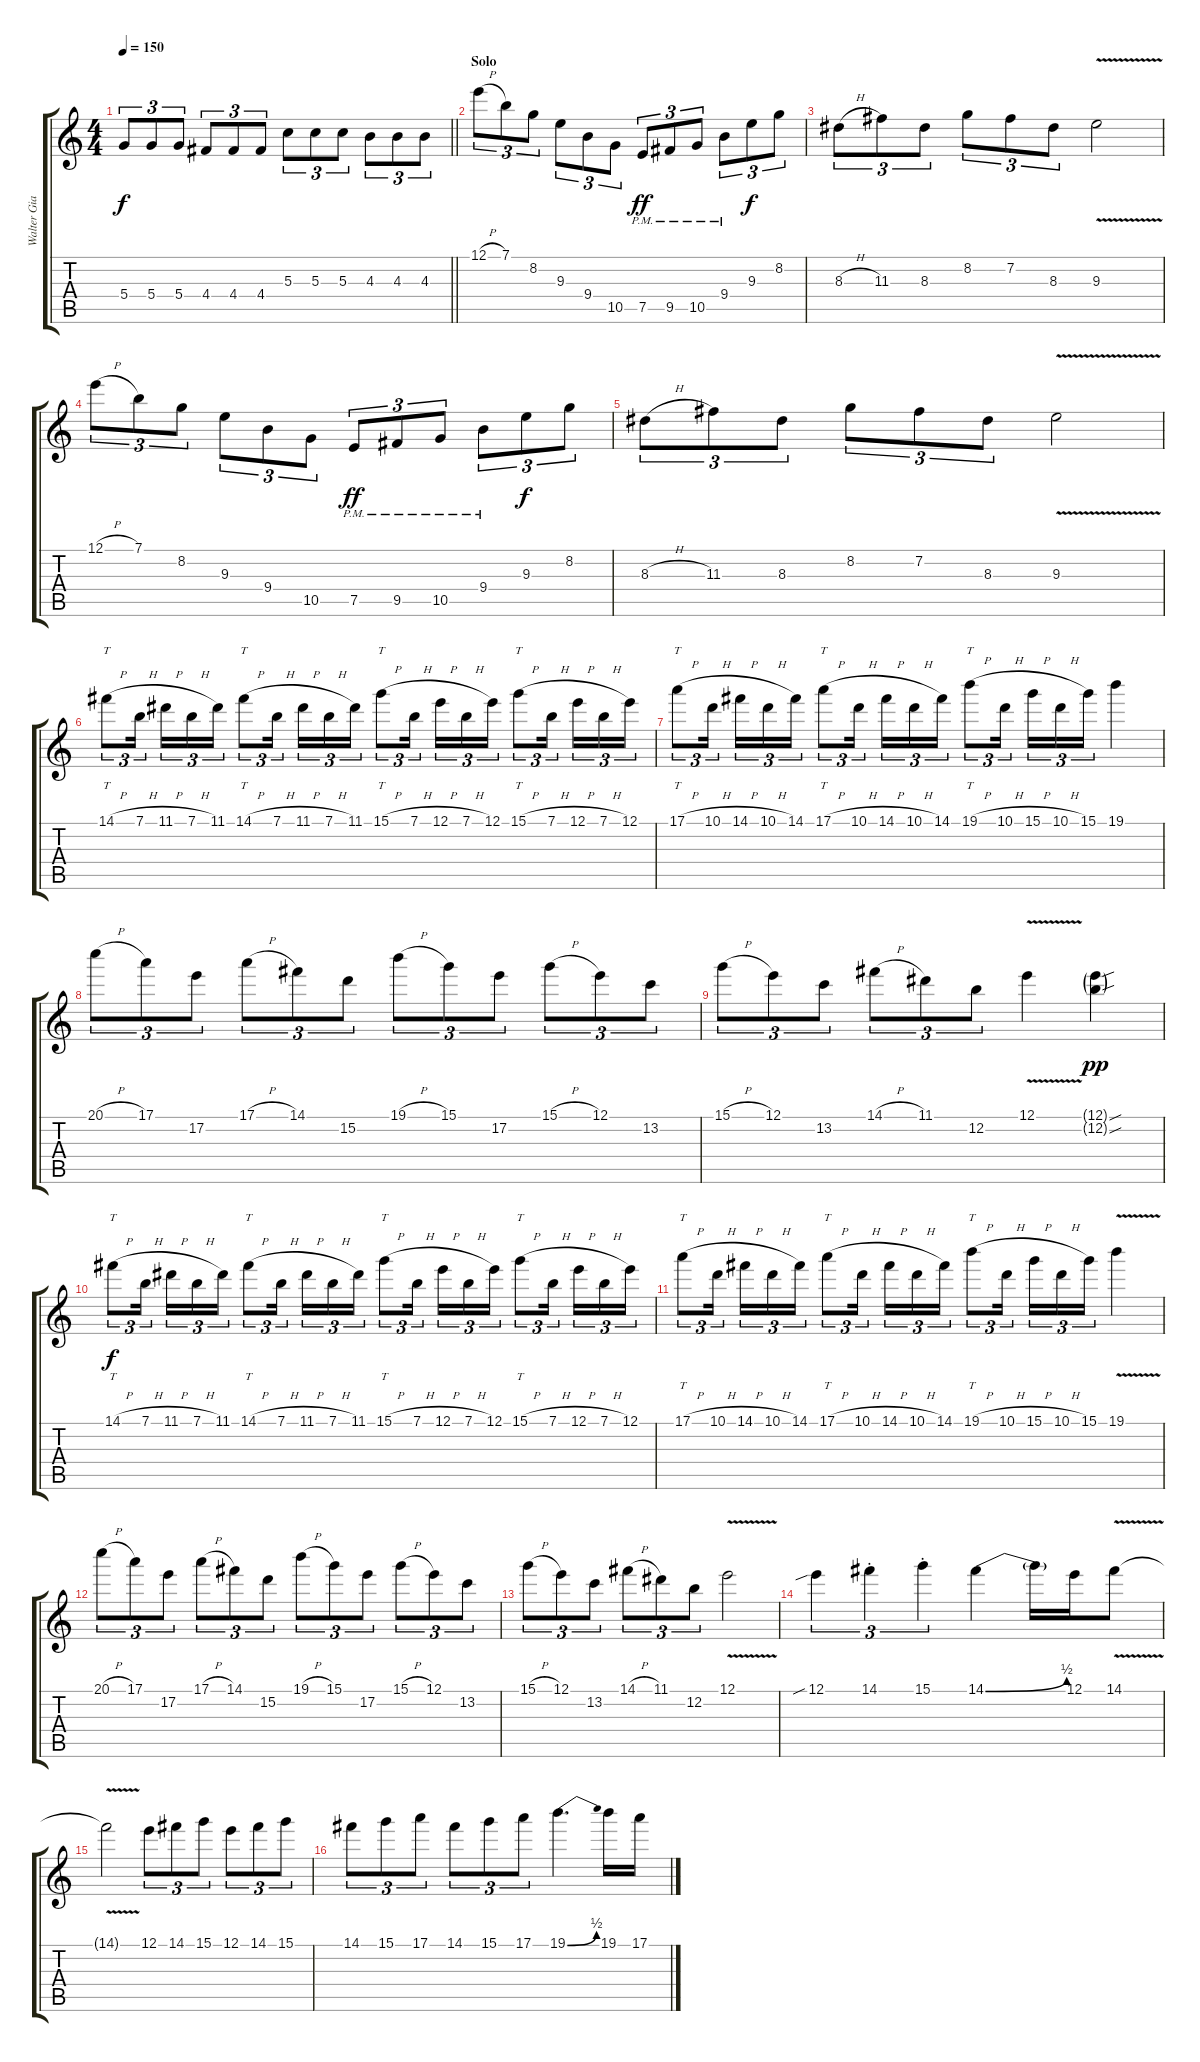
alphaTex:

\track ("Walter Giardino" "Walter Gia") {instrument distortionguitar}
\staff {score tabs}
\tuning (E4 B3 G3 D3 A2 E2) {hide}
\ts (4 4)
\tempo 150
\clef g2
\barLineRight lightlight
\ks c
5.4.8{tu (3 2) dy f} 5.4.8{tu (3 2)} 5.4.8{tu (3 2)} 4.4.8{tu (3 2)} 4.4.8{tu (3 2)} 4.4.8{tu (3 2)} 5.3.8{tu (3 2)} 5.3.8{tu (3 2)} 5.3.8{tu (3 2)} 4.3.8{tu (3 2)} 4.3.8{tu (3 2)} 4.3.8{tu (3 2)} |
\section ("" "Solo")
12.1{h}.8{tu (3 2)} 7.1.8{tu (3 2)} 8.2.8{tu (3 2)} 9.3.8{tu (3 2)} 9.4.8{tu (3 2)} 10.5.8{tu (3 2)} 7.5{pm}.8{tu (3 2) dy ff} 9.5{pm}.8{tu (3 2)} 10.5{pm}.8{tu (3 2)} 9.4{pm}.8{tu (3 2)} 9.3.8{tu (3 2) dy f} 8.2.8{tu (3 2)} |
8.3{h}.8{tu (3 2)} 11.3.8{tu (3 2)} 8.3.8{tu (3 2)} 8.2.8{tu (3 2)} 7.2.8{tu (3 2)} 8.3.8{tu (3 2)} 9.3{v}.2 |
12.1{h}.8{tu (3 2)} 7.1.8{tu (3 2)} 8.2.8{tu (3 2)} 9.3.8{tu (3 2)} 9.4.8{tu (3 2)} 10.5.8{tu (3 2)} 7.5{pm}.8{tu (3 2) dy ff} 9.5{pm}.8{tu (3 2)} 10.5{pm}.8{tu (3 2)} 9.4{pm}.8{tu (3 2)} 9.3.8{tu (3 2) dy f} 8.2.8{tu (3 2)} |
8.3{h}.8{tu (3 2)} 11.3.8{tu (3 2)} 8.3.8{tu (3 2)} 8.2.8{tu (3 2)} 7.2.8{tu (3 2)} 8.3.8{tu (3 2)} 9.3{v}.2 |
14.1{h}.8{tt tu (3 2)} 7.1{h}.16{tu (3 2) beam splitsecondary} 11.1{h}.16{tu (3 2)} 7.1{h}.16{tu (3 2)} 11.1.16{tu (3 2)} 14.1{h}.8{tt tu (3 2)} 7.1{h}.16{tu (3 2) beam splitsecondary} 11.1{h}.16{tu (3 2)} 7.1{h}.16{tu (3 2)} 11.1.16{tu (3 2)} 15.1{h}.8{tt tu (3 2)} 7.1{h}.16{tu (3 2) beam splitsecondary} 12.1{h}.16{tu (3 2)} 7.1{h}.16{tu (3 2)} 12.1.16{tu (3 2)} 15.1{h}.8{tt tu (3 2)} 7.1{h}.16{tu (3 2) beam splitsecondary} 12.1{h}.16{tu (3 2)} 7.1{h}.16{tu (3 2)} 12.1.16{tu (3 2)} |
17.1{h}.8{tt tu (3 2)} 10.1{h}.16{tu (3 2) beam splitsecondary} 14.1{h}.16{tu (3 2)} 10.1{h}.16{tu (3 2)} 14.1.16{tu (3 2)} 17.1{h}.8{tt tu (3 2)} 10.1{h}.16{tu (3 2) beam splitsecondary} 14.1{h}.16{tu (3 2)} 10.1{h}.16{tu (3 2)} 14.1.16{tu (3 2)} 19.1{h}.8{tt tu (3 2)} 10.1{h}.16{tu (3 2) beam splitsecondary} 15.1{h}.16{tu (3 2)} 10.1{h}.16{tu (3 2)} 15.1.16{tu (3 2)} 19.1.4 |
20.1{h}.8{tu (3 2)} 17.1.8{tu (3 2)} 17.2.8{tu (3 2)} 17.1{h}.8{tu (3 2)} 14.1.8{tu (3 2)} 15.2.8{tu (3 2)} 19.1{h}.8{tu (3 2)} 15.1.8{tu (3 2)} 17.2.8{tu (3 2)} 15.1{h}.8{tu (3 2)} 12.1.8{tu (3 2)} 13.2.8{tu (3 2)} |
15.1{h}.8{tu (3 2)} 12.1.8{tu (3 2)} 13.2.8{tu (3 2)} 14.1{h}.8{tu (3 2)} 11.1.8{tu (3 2)} 12.2.8{tu (3 2)} 12.1{v}.4 (12.1{sou g} 12.2{sou g}).4{dy pp} |
14.1{h}.8{tt tu (3 2) dy f} 7.1{h}.16{tu (3 2) beam splitsecondary} 11.1{h}.16{tu (3 2)} 7.1{h}.16{tu (3 2)} 11.1.16{tu (3 2)} 14.1{h}.8{tt tu (3 2)} 7.1{h}.16{tu (3 2) beam splitsecondary} 11.1{h}.16{tu (3 2)} 7.1{h}.16{tu (3 2)} 11.1.16{tu (3 2)} 15.1{h}.8{tt tu (3 2)} 7.1{h}.16{tu (3 2) beam splitsecondary} 12.1{h}.16{tu (3 2)} 7.1{h}.16{tu (3 2)} 12.1.16{tu (3 2)} 15.1{h}.8{tt tu (3 2)} 7.1{h}.16{tu (3 2) beam splitsecondary} 12.1{h}.16{tu (3 2)} 7.1{h}.16{tu (3 2)} 12.1.16{tu (3 2)} |
17.1{h}.8{tt tu (3 2)} 10.1{h}.16{tu (3 2) beam splitsecondary} 14.1{h}.16{tu (3 2)} 10.1{h}.16{tu (3 2)} 14.1.16{tu (3 2)} 17.1{h}.8{tt tu (3 2)} 10.1{h}.16{tu (3 2) beam splitsecondary} 14.1{h}.16{tu (3 2)} 10.1{h}.16{tu (3 2)} 14.1.16{tu (3 2)} 19.1{h}.8{tt tu (3 2)} 10.1{h}.16{tu (3 2) beam splitsecondary} 15.1{h}.16{tu (3 2)} 10.1{h}.16{tu (3 2)} 15.1.16{tu (3 2)} 19.1{v}.4 |
20.1{h}.8{tu (3 2)} 17.1.8{tu (3 2)} 17.2.8{tu (3 2)} 17.1{h}.8{tu (3 2)} 14.1.8{tu (3 2)} 15.2.8{tu (3 2)} 19.1{h}.8{tu (3 2)} 15.1.8{tu (3 2)} 17.2.8{tu (3 2)} 15.1{h}.8{tu (3 2)} 12.1.8{tu (3 2)} 13.2.8{tu (3 2)} |
15.1{h}.8{tu (3 2)} 12.1.8{tu (3 2)} 13.2.8{tu (3 2)} 14.1{h}.8{tu (3 2)} 11.1.8{tu (3 2)} 12.2.8{tu (3 2)} 12.1{v}.2 |
12.1{sib}.4{tu (3 2)} 14.1{st}.4{tu (3 2)} 15.1{st}.4{tu (3 2)} 14.1{be (bend 0 0 60 2)}.4 14.1{t}.16 12.1.16 14.1{v}.8 |
14.1{t}.2 12.1.8{tu (3 2)} 14.1.8{tu (3 2)} 15.1.8{tu (3 2)} 12.1.8{tu (3 2)} 14.1.8{tu (3 2)} 15.1.8{tu (3 2)} |
14.1.8{tu (3 2)} 15.1.8{tu (3 2)} 17.1.8{tu (3 2)} 14.1.8{tu (3 2)} 15.1.8{tu (3 2)} 17.1.8{tu (3 2)} 19.1{be (bend 0 0 60 2)}.4{d} 19.1.16 17.1.16
